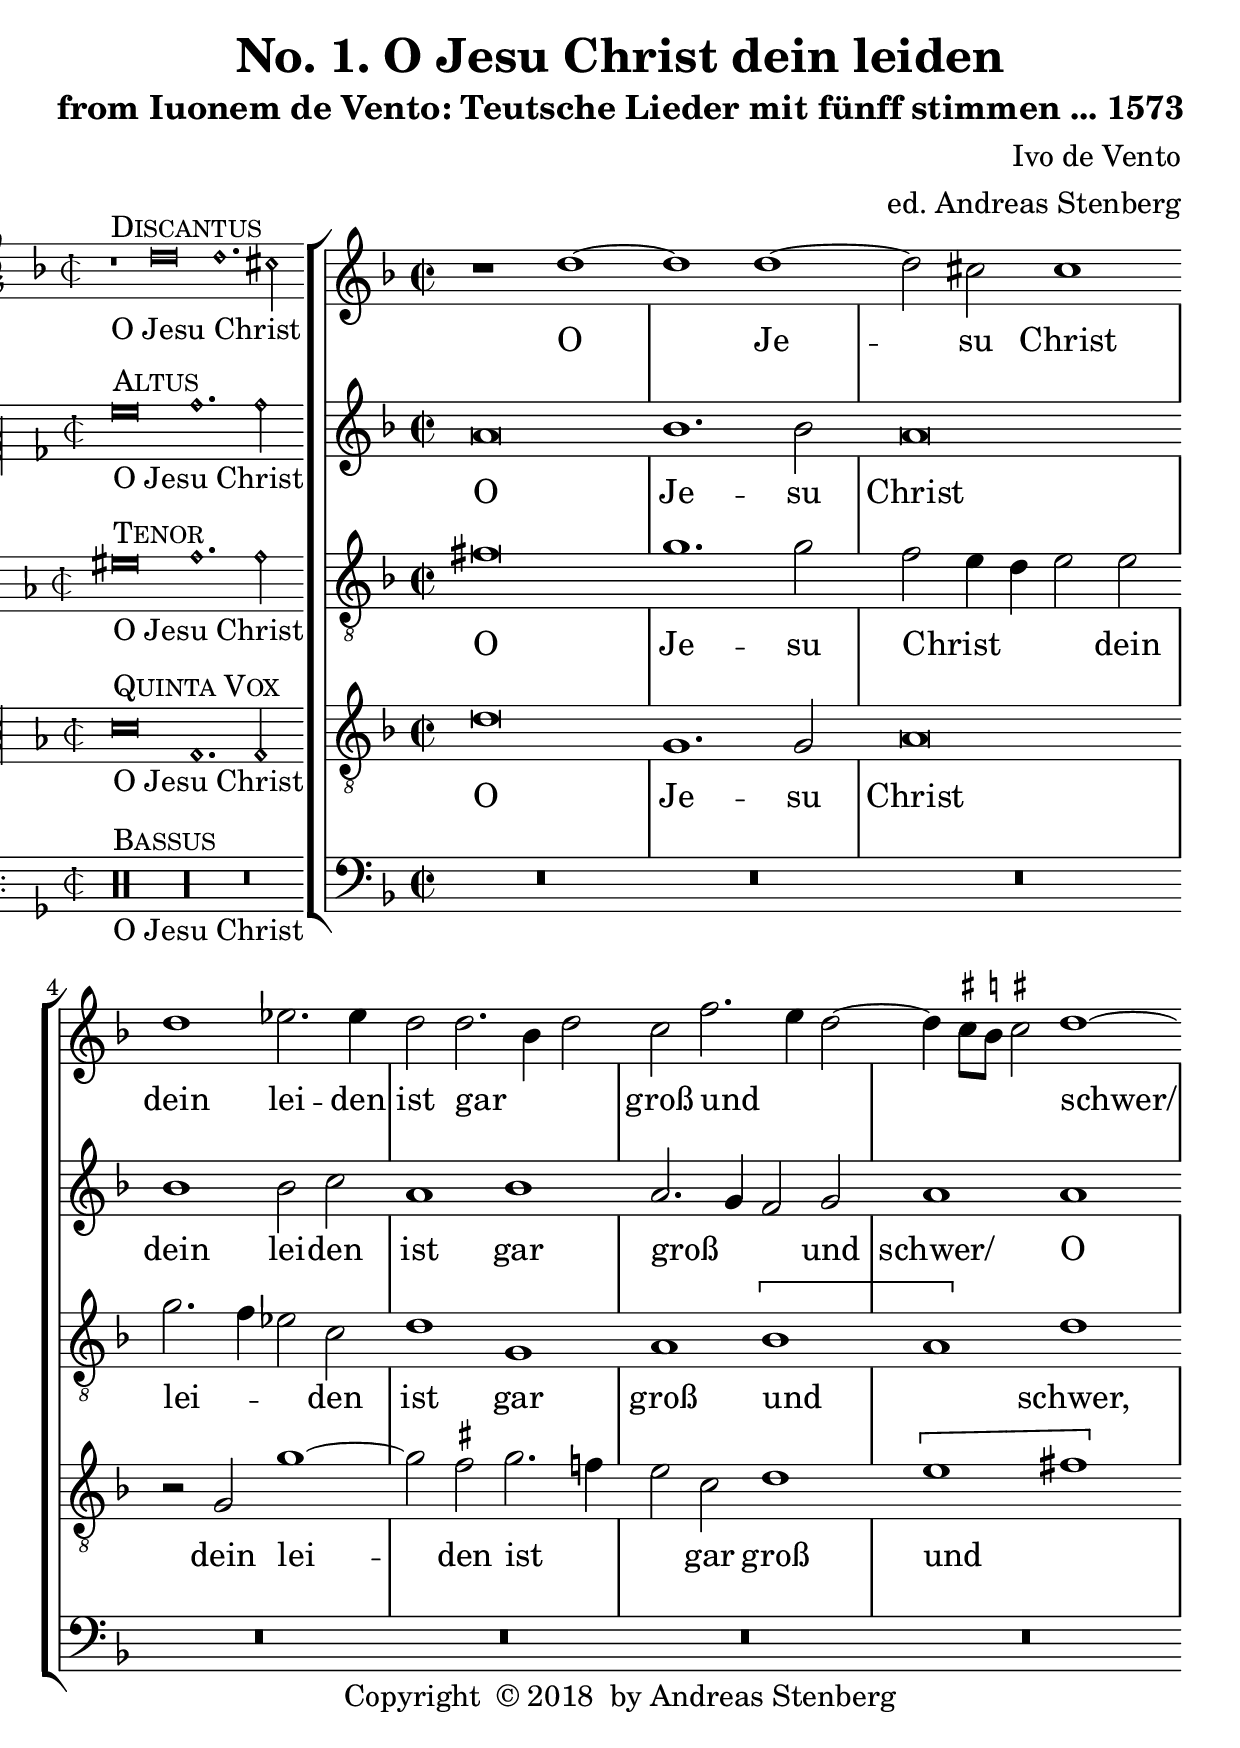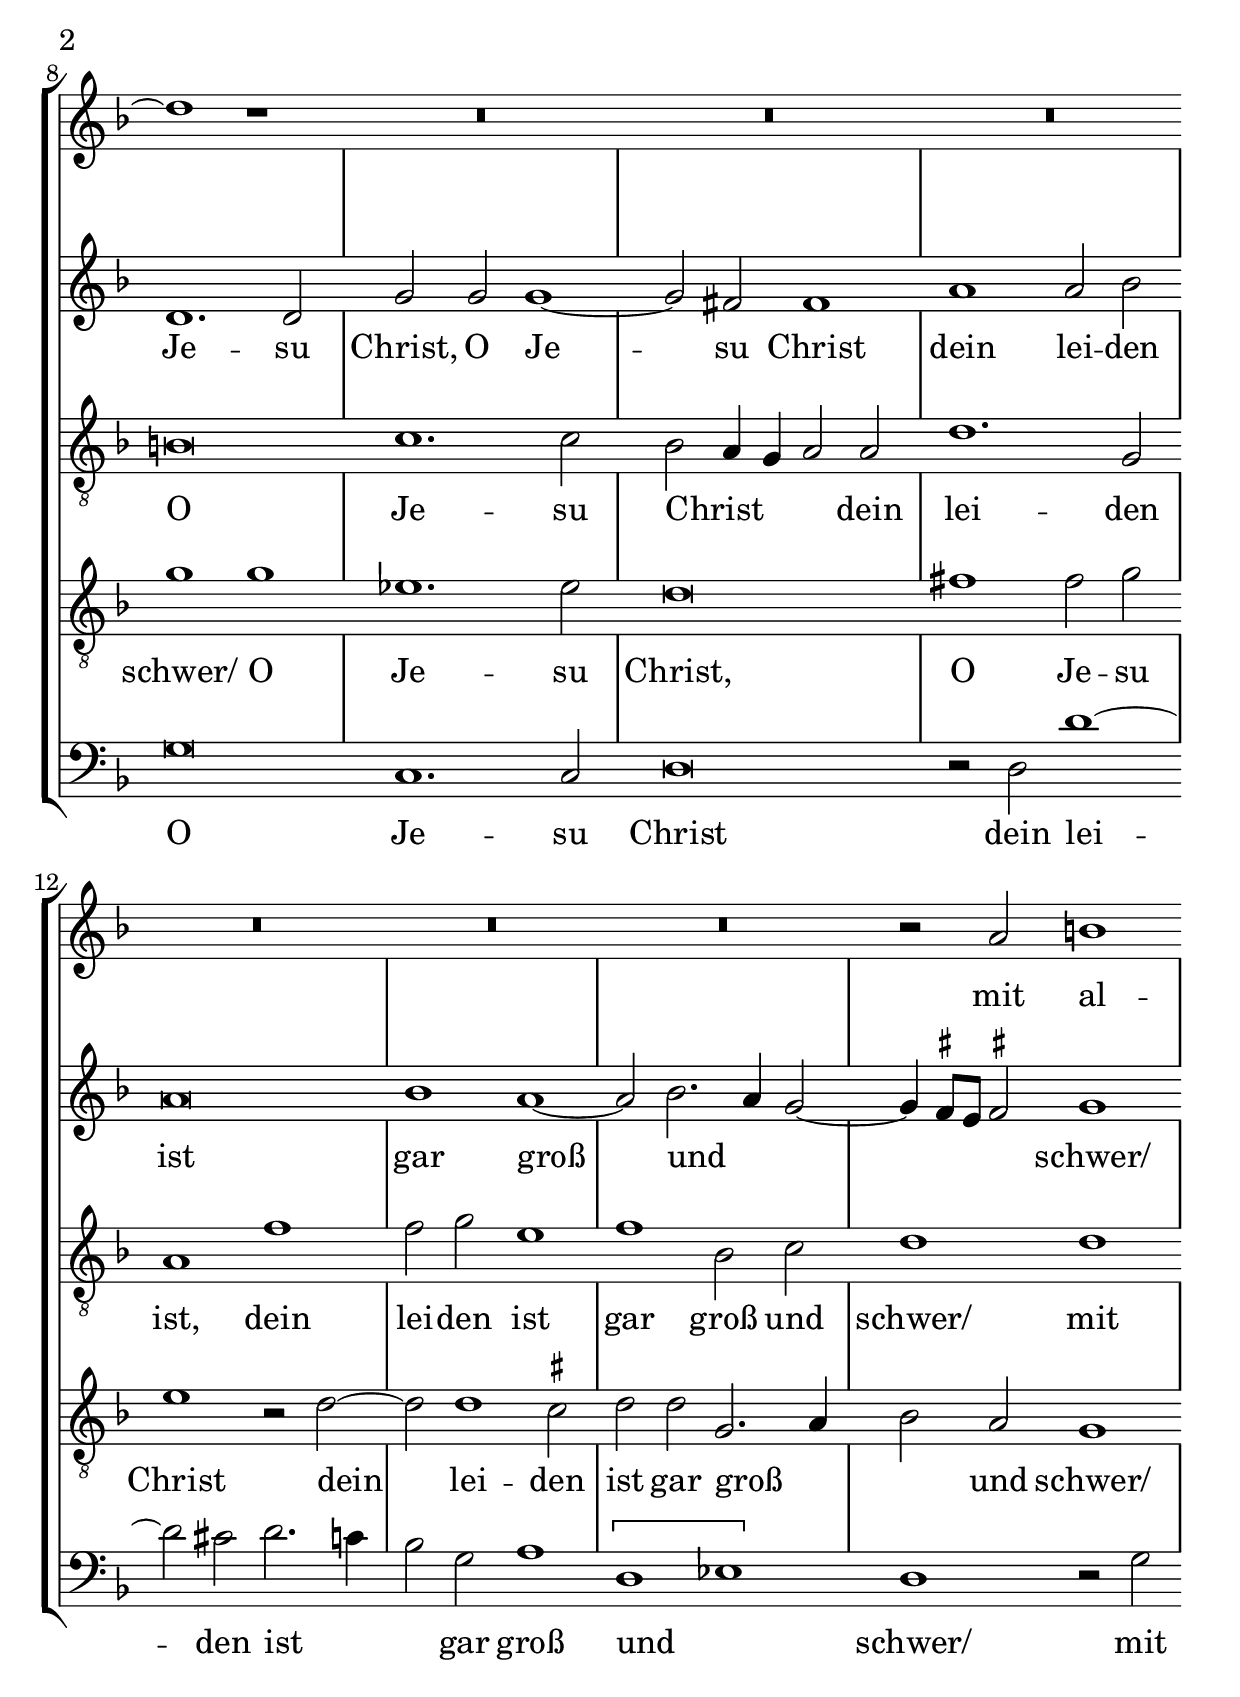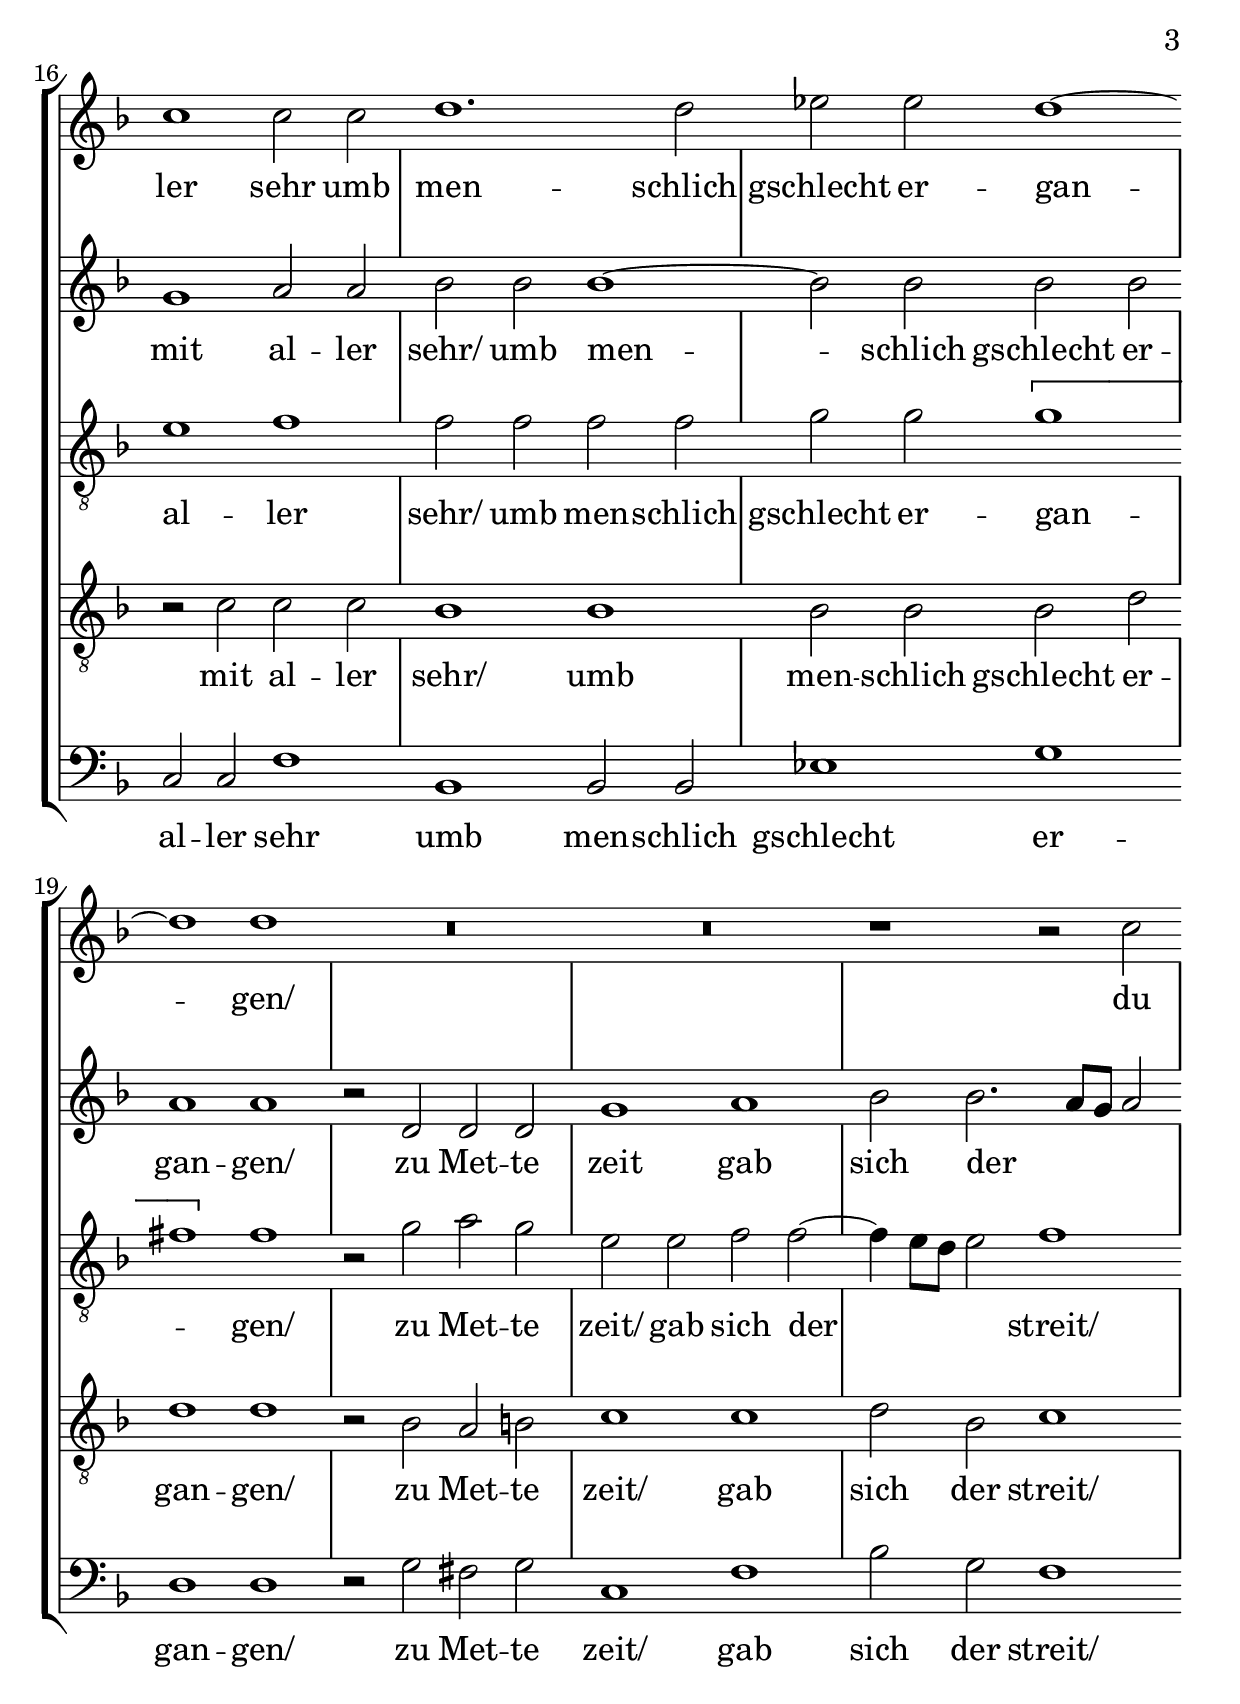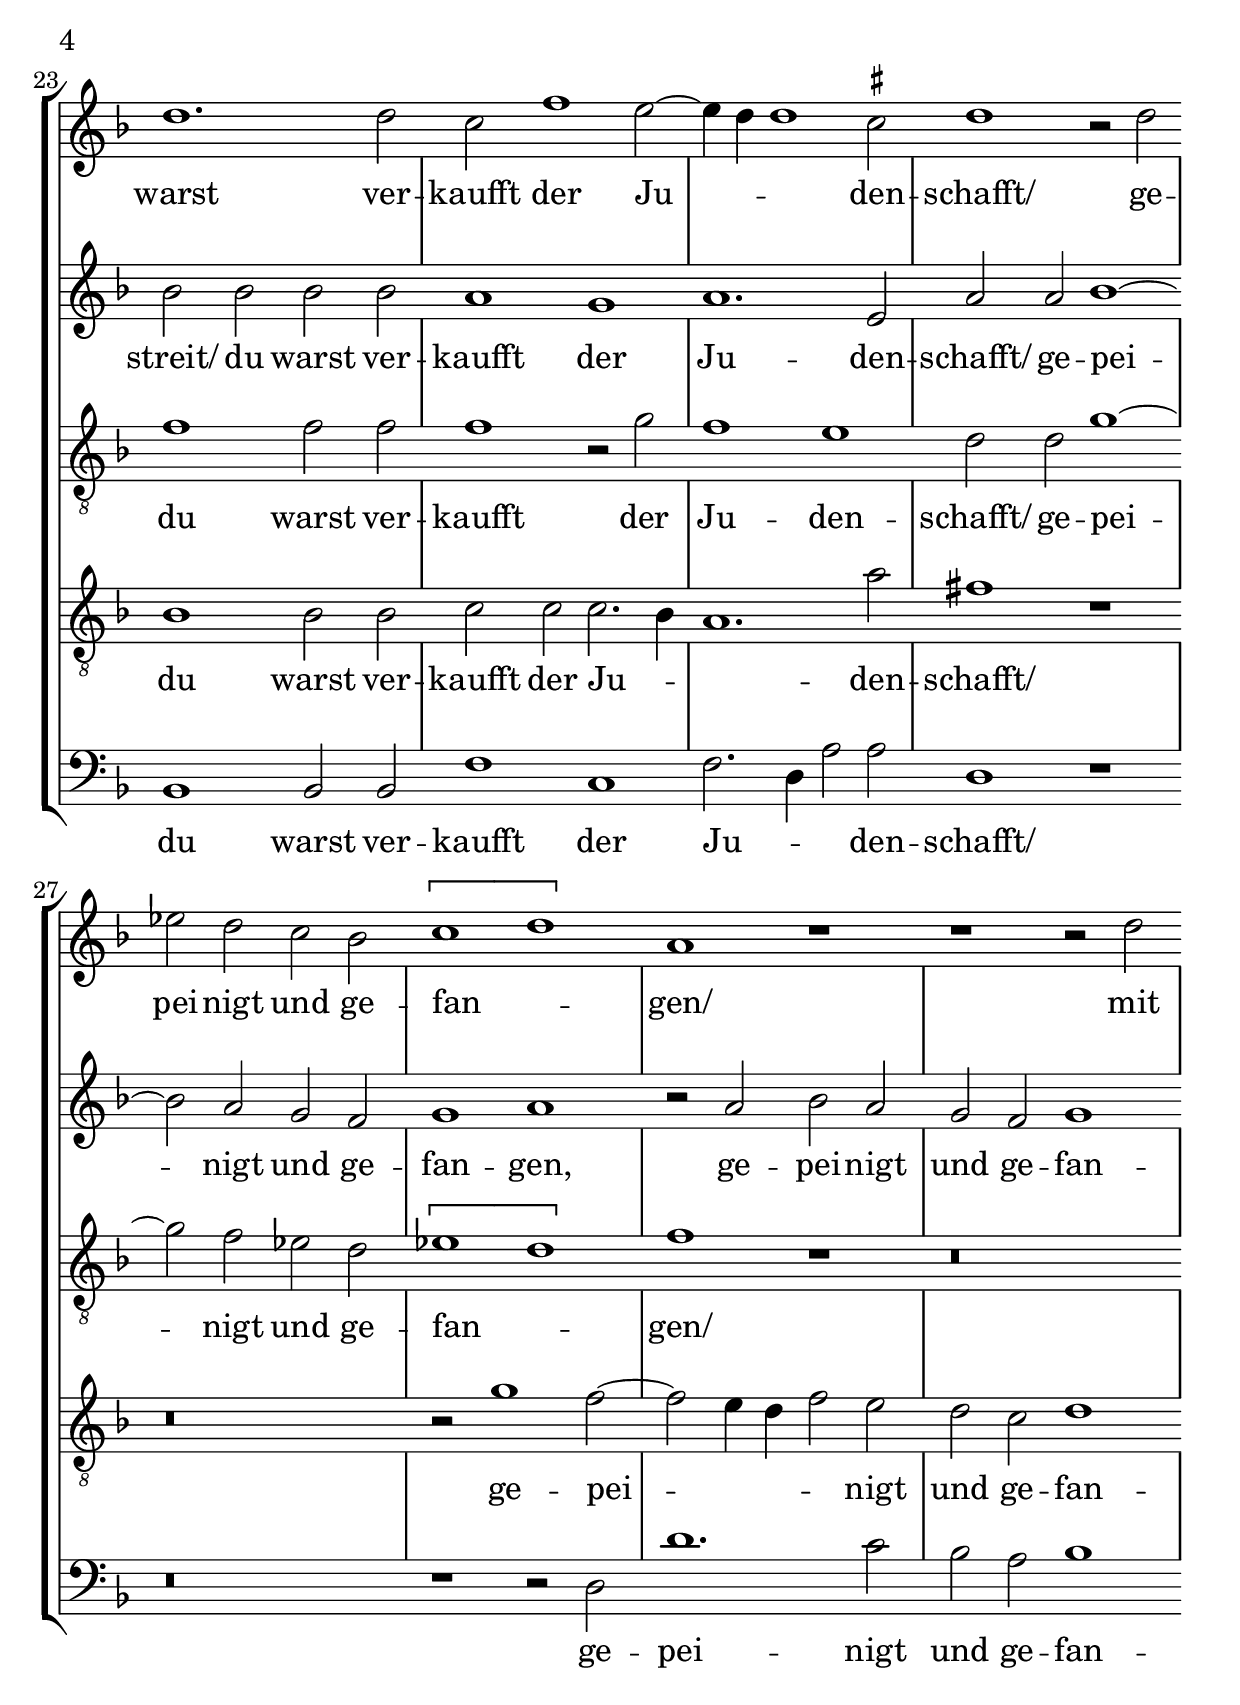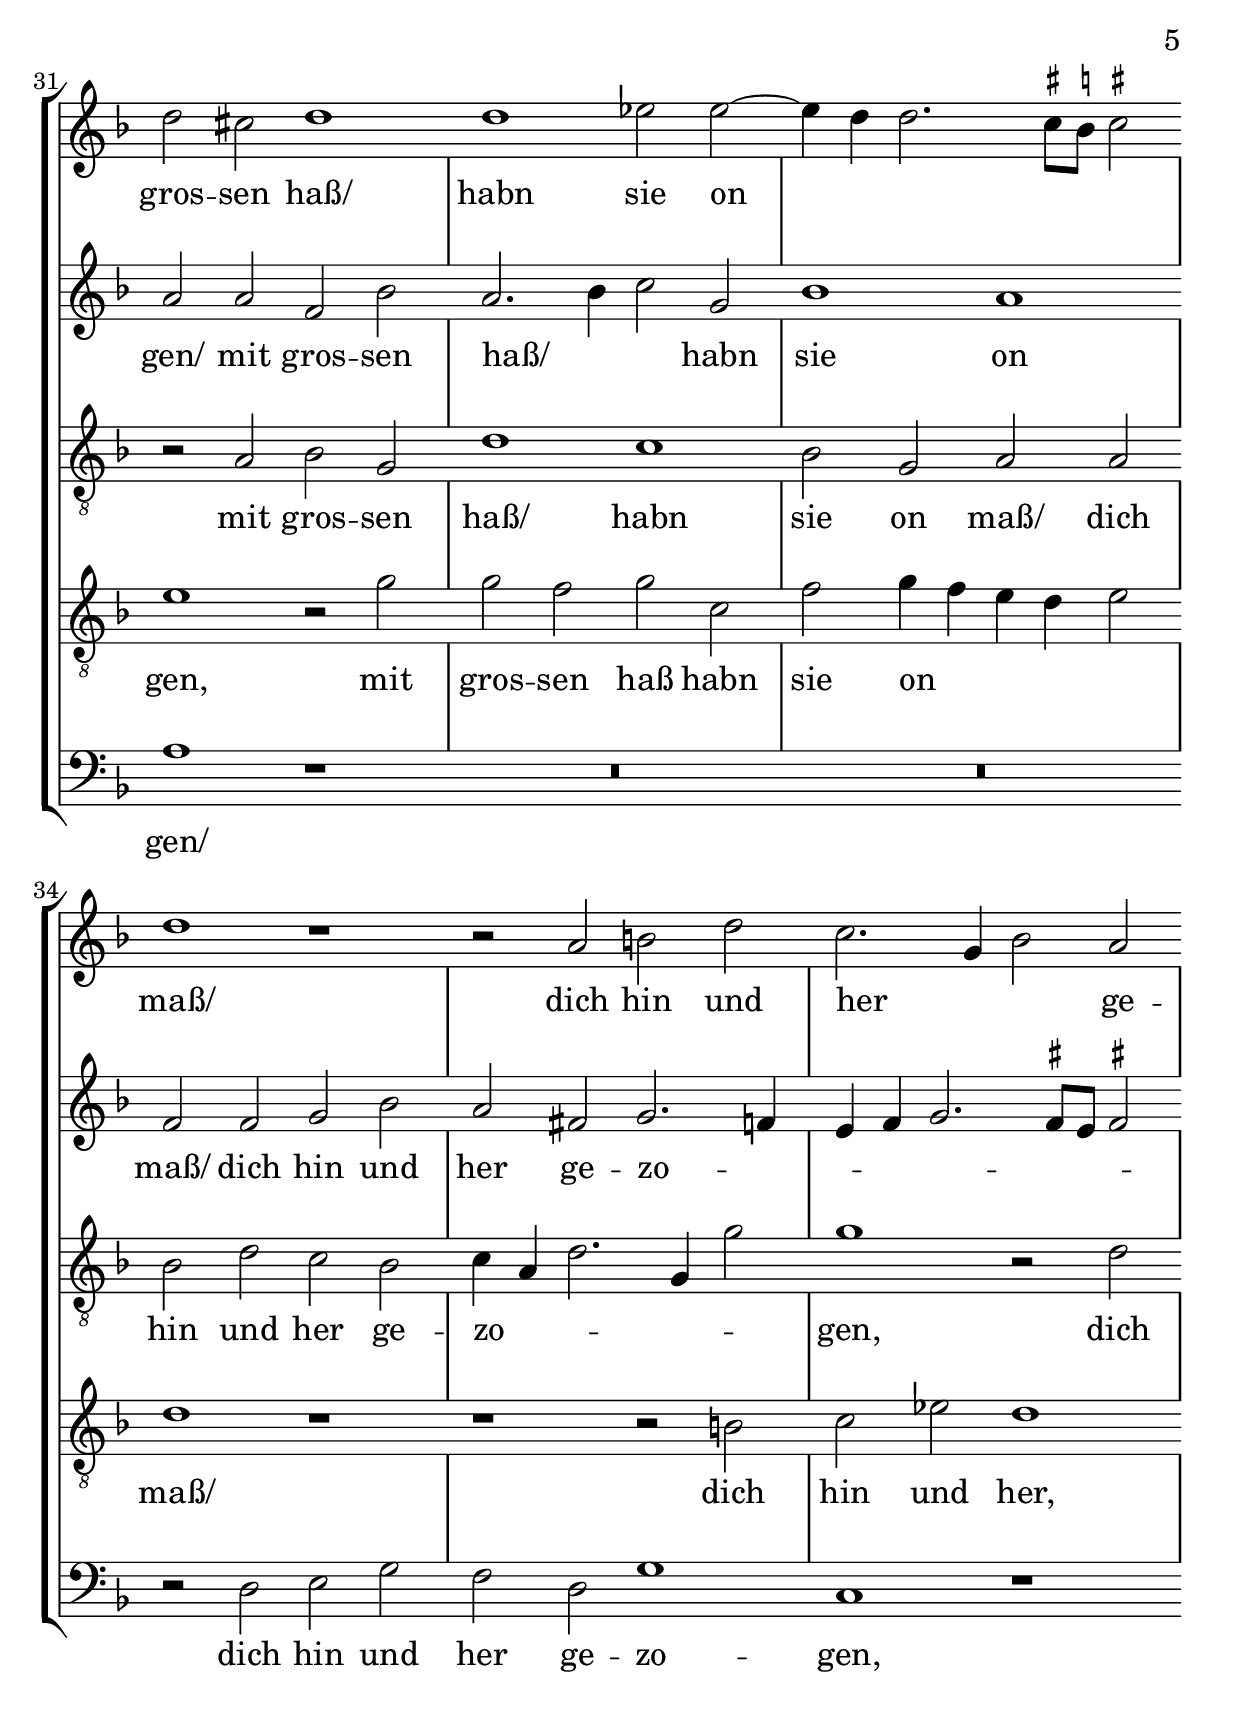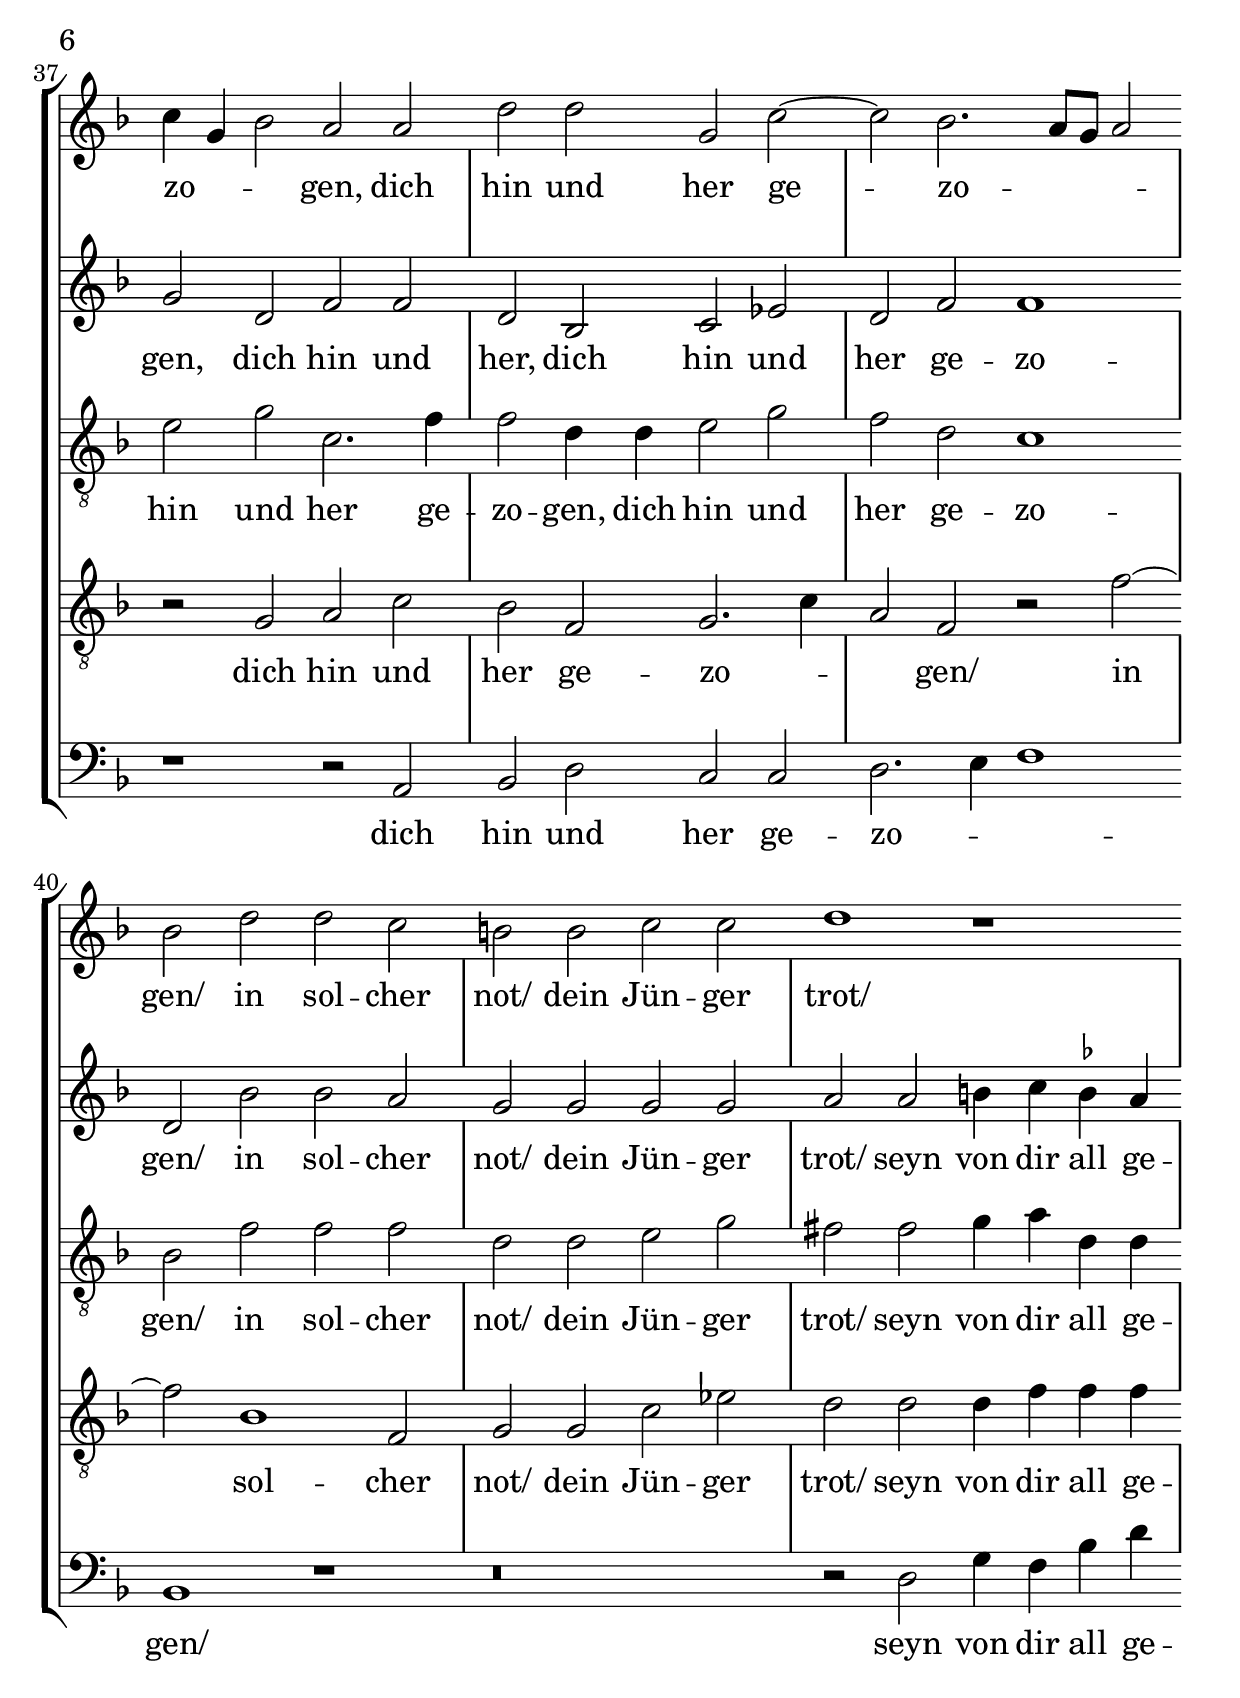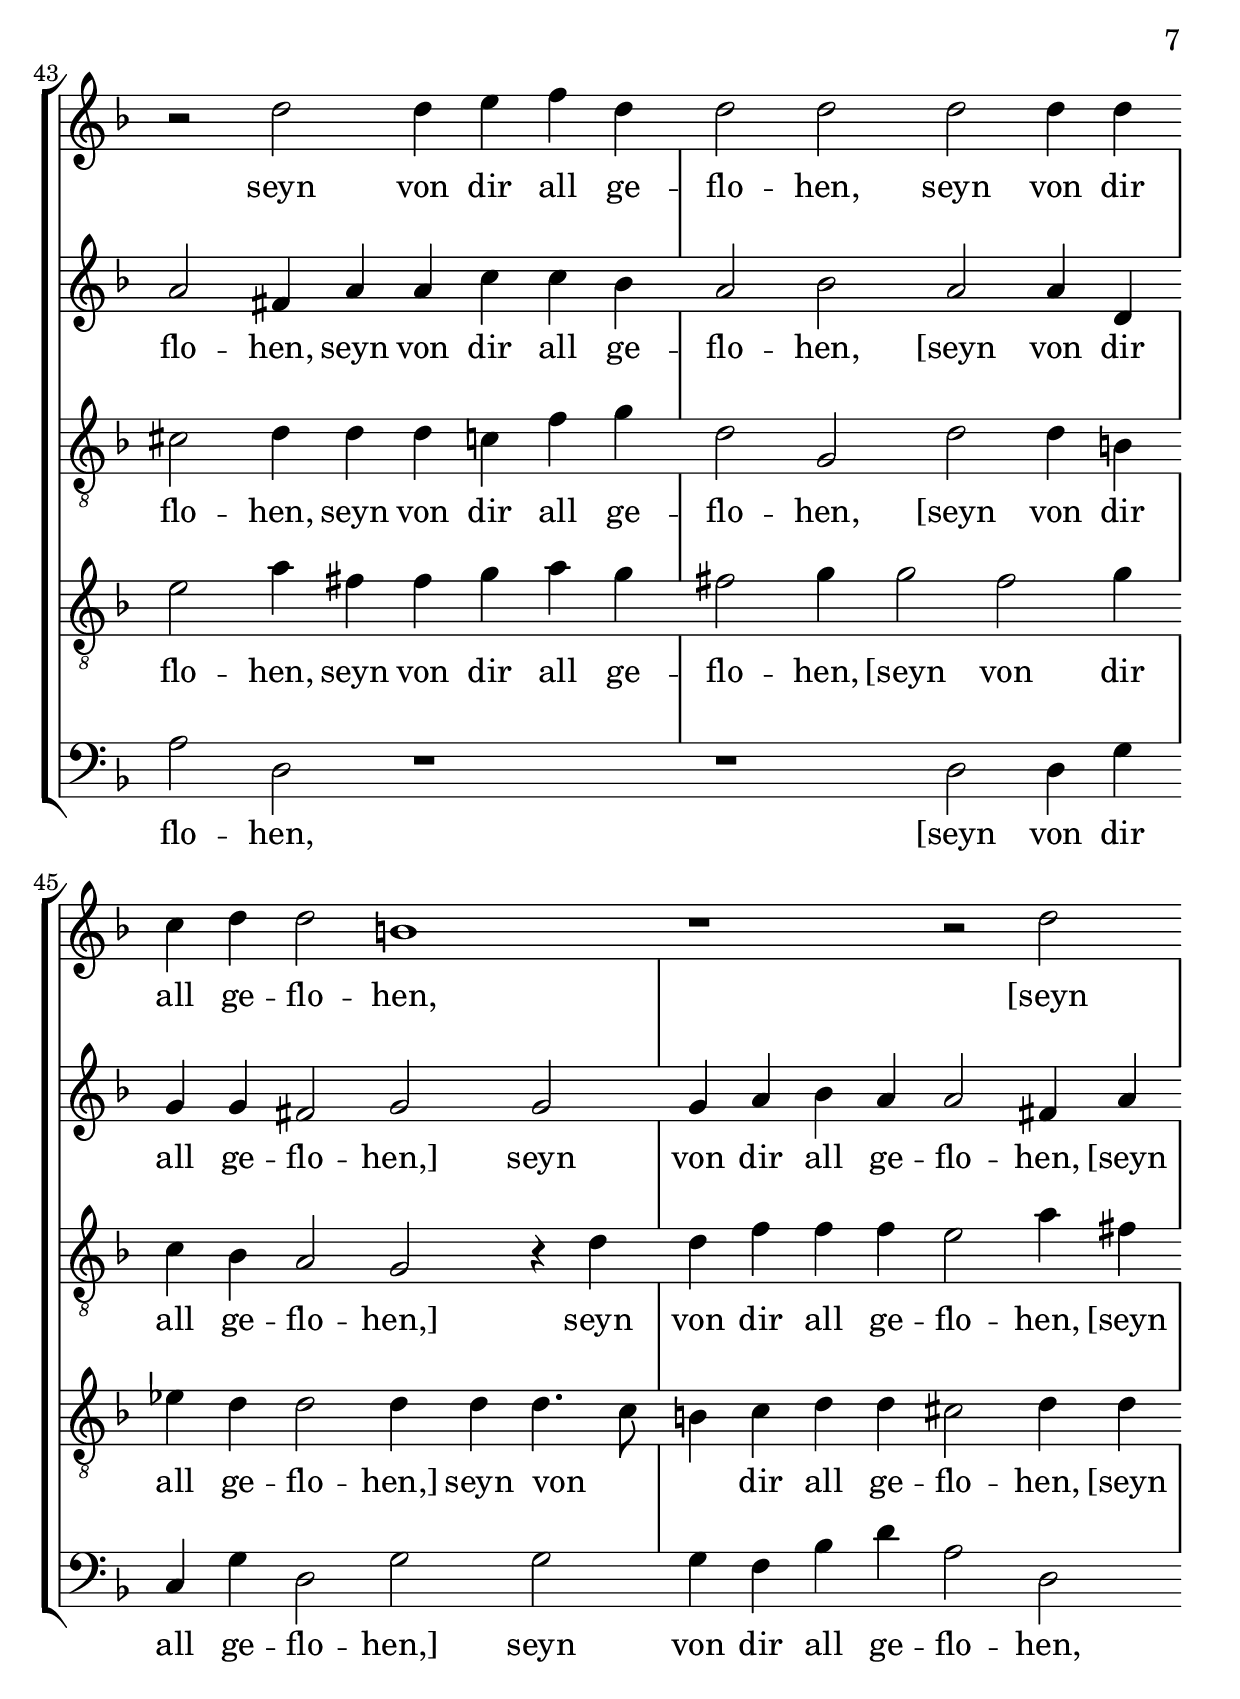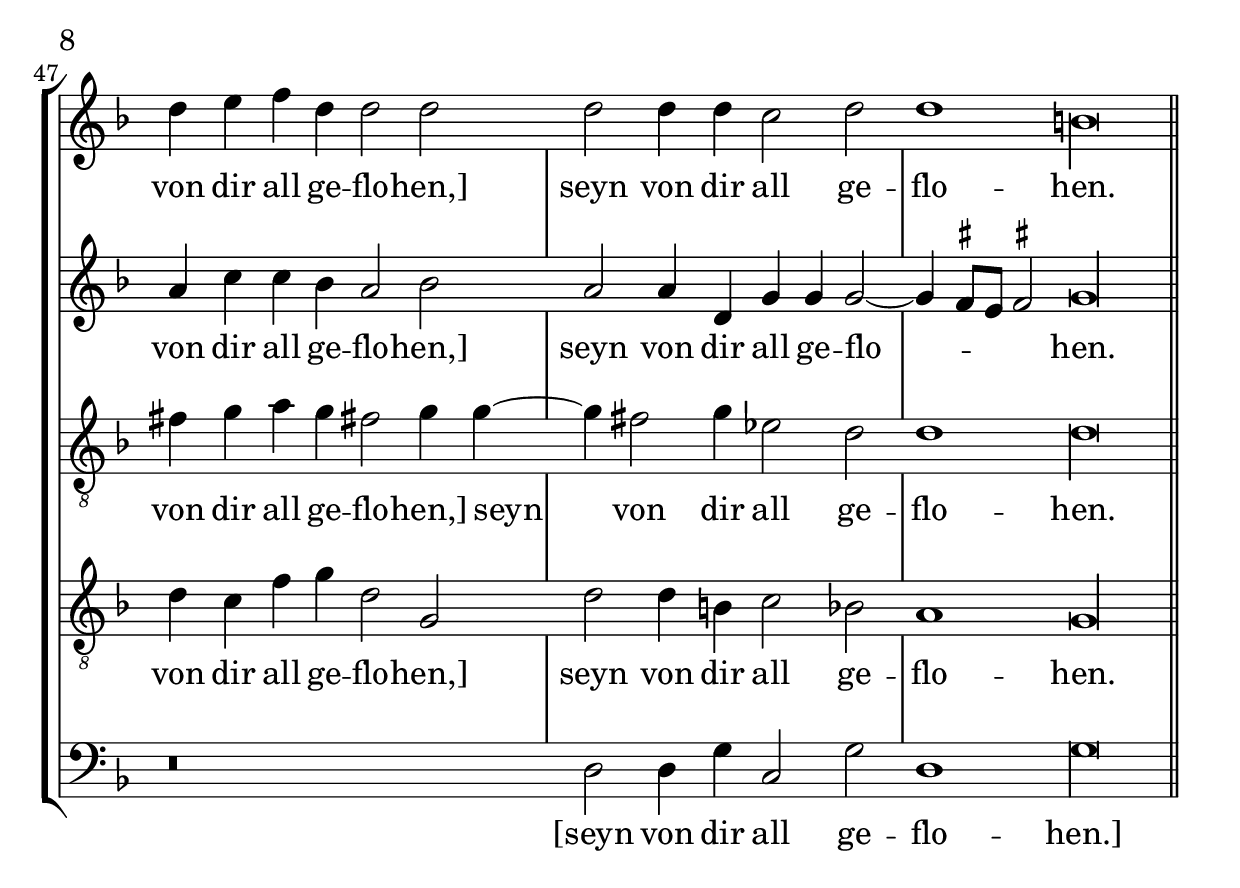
\version "2.18.0"
\include "deutsch.ly"
ficta = \once \set suggestAccidentals =##t
#(append! supported-clefs '(("mensural-f3" . ("clefs.mensural.f" 0 0))))
#(set-global-staff-size 26)
\header {
  title = "No. 1. O Jesu Christ dein leiden"
  subtitle = "from Iuonem de Vento: Teutsche Lieder mit fünff stimmen ... 1573"
  composer = "Ivo de Vento"
  arranger = "ed. Andreas Stenberg"
  poet = ""
  meter =""
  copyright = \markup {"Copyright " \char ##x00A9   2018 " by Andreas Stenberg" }
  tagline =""
}
global = {
  \key f \major
}

sopMusic = \relative c'' {

  \set Score.tempoHideNote = ##t
  \tempo 2 = 86
  \time 2/2
  \set Timing.measureLength = #(ly:make-moment 4/2)
  \override Staff.BarLine.transparent = ##t
  r1 d1~
  d1 d1~
  d2 cis2 cis1
  d1 es2. es4
  d2 d2.\melisma b4 d2\melismaEnd
  c2 f2.\melisma e4					%% end of first line in orig.
  d2~
  d4 \ficta cis8 \ficta h8 \ficta cis!2\melismaEnd d1~
  d1 r1
  R\breve*6
  r2 a2 h1
  c1 c2 c2
  d1. d2							%% end of second line
  es2 es2 d1~
  d1 d1
  R\breve*2
  r1 r2 c2
  d1. d2
  c2 f1 e2~\melisma
  e4 d4 d1\melismaEnd \ficta cis2
  d1 r2 d2
  es2 d2 c2 b2						%% end of third line
  \[c1\melisma d1\]\melismaEnd
  a1 r1
  r1 r2 d2
  d2 cis2 d1
  d1 es2 es2~\melisma
  es4 d4 d2. \ficta cis8 \ficta h8 \ficta cis!2\melismaEnd 
  d1 r1
  r2 a2 h2 d2 
  c2.\melisma g4						%% end of fourth line
  b2\melismaEnd a2 
  c4\melisma g4 b2\melismaEnd a2 a2
  d2 d2 g,2 c2~
  c2 b2.\melisma a8 g8 a2\melismaEnd
  b2 d2 d2 c2 
  h2 h2 							%% end of fifth line and first page.
  c2 c2 
  d1 r1
  r2 d2 d4 e4 f4 d4
  d2 d2 d2 d4 d4
  c4 d4 d2 h1
  r1 r2 d2						%% end of sixth line (first on second page)
  d4 e4 f4 d4 d2 d2
  d2 d4 d4 c2 d2
  d1
  \cadenzaOn
  h\longa
  \revert Staff.BarLine.transparent
  \bar "||"
}
sopWords = \lyricmode {
  O Je -- su Christ dein lei -- den ist gar groß und schwer/
  mit al -- ler sehr umb men -- schlich gschlecht er -- gan -- gen/
  du warst ver -- kaufft der Ju -- den -- schafft/
  ge -- pei -- nigt und ge -- fan -- gen/ 
  mit gros -- sen haß/
  habn sie on maß/
  dich hin und her ge -- zo -- gen,
  dich hin und her ge -- zo -- gen/
  in sol -- cher not/
  dein Jün -- ger trot/
  seyn von dir all ge -- flo -- hen,
  seyn von dir all ge -- flo -- hen,
  [seyn von dir all ge -- flo -- hen,]
  seyn von dir all ge -- flo -- hen.
}
altoMusic = \relative c' {
  \override Staff.BarLine.transparent = ##t
  a'\breve
  b1. b2
  a\breve
  b1 b2 c2
  a1 b1
  a2.\melisma g4 f2\melismaEnd g2
  a1 a1							%% end of first line in orig.
  d,1. d2
  g2 g2 g1~
  g2 fis2 fis1
  a1 a2 b2
  a\breve
  b1 a1~
  a2 b2.\melisma a4 g2~
  g4 \ficta fis8 e8 \ficta fis!2\melismaEnd				%% end of second line
  g1
  g1 a2 a2
  b2 b2 b1~
  b2 b2 b2 b2
  a1 a1
  r2 d,2 d2 d2
  g1 a1
  b2 b2.\melisma a8 g8 a2\melismaEnd			%% end of third line
  b2 b2 b2 b2
  a1 g1
  a1. e2
  a2 a2 b1~
  b2 a2 g2 f2
  g1 a1 
  r2 a2 b2 a2
  g2 f2 g1						%% end of fourth line
  a2 a2 f2 b2
  a2.\melisma  b4 c2\melismaEnd g2
  b1 a1
  f2 f2 g2 b2
  a2 fis2 g2.\melisma f4
  e4 f4 g2.\ficta fis8 e8 \ficta fis!2\melismaEnd			%% end of fifth line and first page
  g2 d2 f2 f2
  d2 b2 c2 es2 
  d2 f2 f1
  d2 b'2 b2 a2
  g2 g2 g2 g2
  a2 a2							%% end of sixth line (first on second page.)
  h4 c4\ficta b4 
  a4 a2 fis4 a4 a4 c4 c4 b4 
  a2 b2 a2 a4 d,4 
  g4 g4 fis2 g2 g2 						%% end of sewenth line
  g4 a4 b4 a4  a2 fis4 a4 
  a4 c4 c4 b4 a2 b2 
  a2 a4 d,4 g4 g4 g2~\melisma 
  g4 \ficta fis8 e8 \ficta fis!2\melismaEnd
  \cadenzaOn
  g\longa
  \revert Staff.BarLine.transparent
}
altoWords = \lyricmode {
  O Je -- su Christ dein lei -- den ist gar groß und schwer/
  O Je -- su Christ,
  O Je -- su Christ dein lei -- den ist gar groß und schwer/
  mit al -- ler sehr/
  umb men -- schlich gschlecht er -- gan -- gen/
  zu Met -- te zeit gab sich der streit/
  du warst ver -- kaufft der Ju -- den -- schafft/
  ge -- pei -- nigt und ge -- fan -- gen,
  ge -- pei -- nigt und ge -- fan -- gen/ 
  mit gros -- sen haß/
  habn sie on maß/
  dich hin und her ge -- zo -- gen,
  dich hin und her,
  dich hin und her ge -- zo -- gen/
  in sol -- cher not/
  dein Jün -- ger trot/
  seyn von dir all ge -- flo -- hen,
  seyn von dir all ge -- flo -- hen,
  [seyn von dir all ge -- flo -- hen,]
  seyn von dir all ge -- flo -- hen,
  [seyn von dir all ge -- flo -- hen,]
  seyn von dir all ge -- flo -- hen.
}
tenorMusic = \relative c' {
  \clef "treble_8"
  \override Staff.BarLine.transparent = ##t
  fis\breve
  g1. g2
  f2\melisma e4 d4 e2\melismaEnd e2
  g2.\melisma f4 es2\melismaEnd c2
  d1 g,1
  a1							%% end of first line in orig.
  \[b1\melisma
  a1\]\melismaEnd d1
  h\breve 
  c1. c2
  b2\melisma a4 g4 a2\melismaEnd a2
  d1. g,2
  a1 f'1
  f2 g2						%% end of second line
  e1
  f1 b,2 c2
  d1 d1
  e1 f1
  f2 f2 f2 f2
  g2 g2 \[g1\melisma
  fis\]\melismaEnd fis1
  r2 g2 a2 g2
  e2 e2						%% end of third line
  f2 f2~\melisma
  f4 e8 d8 e2\melismaEnd f1
  f1 f2 f2 
  f1 r2 g2 
  f1 e1
  d2 d2 g1~
  g2 f2 es2 d2
  \[es1\melisma d1\]\melismaEnd
  f1							%% end of fourth line
  r1
  r\breve
  r2 a,2 b2 g2
  d'1 c1
  b2 g2 a2 a2
  b2 d2 c2 b2
  c4\melisma a4 d2. g,4 g'2\melismaEnd
  g1 r2 d2 						%5 end of fifth line and first page.
  e2 g2 c,2. f4
  f2 d4 d4 e2 g2 
  f2 d2 c1
  b2 f'2 f2 f2
  d2 d2 e2 g2
  fis2 fis2						%% end of sixth line (first on second page).
  g4 a4 d,4 d4 
  cis2 d4 d4 d4 c4 f4 g4
  d2 g,2 d'2 d4 h4
  c4 b4 a2 g2 r4 d'4					%5 end of sewenth line
  d4 f4 f4 f4 e2 a4 fis4
  fis4 g4 a4 g4 fis!2 g4 g4~
  g4 fis2 g4 es2 d2
  d1
  \cadenzaOn
  d\longa
  \revert Staff.BarLine.transparent
}
tenorWords = \lyricmode {
  O Je -- su Christ dein lei -- den ist gar groß und schwer,
  O Je -- su Christ dein lei -- den ist,
  dein lei -- den ist gar groß und schwer/
  mit al -- ler sehr/
  umb men -- schlich gschlecht er -- gan -- gen/
  zu Met -- te zeit/ gab sich der streit/
  du warst ver -- kaufft der Ju -- den -- schafft/
  ge -- pei -- nigt und ge -- fan -- gen/ 
  mit gros -- sen haß/
  habn sie on maß/
  dich hin und her ge -- zo -- gen,
  dich hin und her ge -- zo -- gen,
  dich hin und her ge -- zo -- gen/
  in sol -- cher not/
  dein Jün -- ger trot/
  seyn von dir all ge -- flo -- hen,
  seyn von dir all ge -- flo -- hen,
  [seyn von dir all ge -- flo -- hen,]
  seyn von dir all ge -- flo -- hen,
  [seyn von dir all ge -- flo -- hen,]
  seyn von dir all ge -- flo -- hen.
}
tenorIIMusic = \relative c' {
  \clef "treble_8"
  \override Staff.BarLine.transparent = ##t
  d\breve
  g,1. g2
  a\breve
  r2 g2 g'1~
  g2 \ficta fis2 g2.\melisma f4
  e2\melismaEnd c2 d1
  \[e1\melisma fis1\]\melismaEnd
  g1 g1						%% end of first line in orig.
  es1. es2
  d\breve 
  fis1 fis2 g2
  e1 r2 d2~
  d2 d1 \ficta cis2
  d2 d2 g,2.\melisma a4
  b2\melismaEnd a2					%% end of second line
  g1 
  r2 c2 c2 c2
  b1 b1
  b2 b2 b2 d2
  d1 d1
  r2 b2 a2 h2
  c1 c1
  d2 b2 c1
  b1							%% end of third line
  b2 b2
  c2 c2 c2.\melisma b4
  a1.\melismaEnd a'2
  fis1 r1
  r\breve
  r2 g1 f2~
  f2\melisma e4 d4 f2\melismaEnd e2 
  d2 c2 d1
  e1 r2 g2						%% end of fourth line
  g2 f2 g2 c,2
  f2 g4\melisma f4 e4 d4 e2\melismaEnd
  d1 r1
  r1 r2 h2 
  c2 es2 d1 
  r2 g,2 a2 c2 
  b2 f2						%% end of fifth line and first page
  g2.\melisma c4
  a2\melismaEnd f2 r2 f'2~
  f2 b,1 f2
  g2 g2 c2 es2
  d2 d2 d4 f4 f4 f4 
  e2 a4 fis4						%% end of sixth line (first on second page)
  fis4 g4 a4 g4
  fis2 g4 g2 fis2 g4
  es4 d4 d2 d4 d4 d4.\melisma c8
  h4\melismaEnd c4 d4 d4						%% end of sewenth line
  cis2 d4 d4 
  d4 c4 f4 g4 d2 g,2
  d'2 d4 h4 c2 b2
  a1
  \cadenzaOn
  g\longa
  \revert Staff.BarLine.transparent
}
tenorIIWords = \lyricmode {
  O Je -- su Christ dein lei -- den ist gar groß und schwer/
  O Je -- su Christ,
  O Je -- su Christ dein lei -- den ist gar groß und schwer/
  mit al -- ler sehr/
  umb men -- schlich gschlecht er -- gan -- gen/
  zu Met -- te zeit/
  gab sich der streit/
  du warst ver -- kaufft der Ju -- den -- schafft/
  ge -- pei -- nigt und ge -- fan -- gen,
  mit gros -- sen haß
  habn sie on maß/
  dich hin und her,
  dich hin und her ge -- zo -- gen/
  in sol -- cher not/
  dein Jün -- ger trot/
  seyn von dir all ge -- flo -- hen,
  seyn von dir all ge -- flo -- hen,
  [seyn von dir all ge -- flo -- hen,]
  seyn von dir all ge -- flo -- hen,
  [seyn von dir all ge -- flo -- hen,]
  seyn von dir all ge -- flo -- hen.
}
bassMusic = \relative c {
  \override Staff.BarLine.transparent = ##t
  R\breve*7
  g'\breve
  c,1. c2
  d\breve
  r2 d2 d'1~
  d2 cis2 d2.\melisma c4
  b2\melismaEnd g2 a1
  \[d,1\melisma es1\]\melismaEnd				%% end of first line in orig.
  d1 r2 g2
  c,2 c2 f1
  b,1 b2 b2
  es1 g1
  d1 d1 
  r2 g2 fis2 g2
  c,1								%% end of second line
  f1 
  b2 g2 f1
  b,1 b2 b2
  f'1 c1
  f2.\melisma d4 a'2\melismaEnd a2
  d,1 r1
  r\breve
  r1 r2 d2
  d'1. c2
  b2 a2								%% end of third line
  b1 
  a1 r1
  R\breve*2
  r2 d,2 e2 g2
  f2 d2 g1
  c,1 r1
  r1 r2 a2
  b2 d2 c2 c2
  d2.\melisma e4 f1\melismaEnd
  b,1 r1
  r\breve
  r2 d2								%% end of fourth line
  g4 f4 b4 d4
  a2 d,2 r1
  r1 d2 d4 g4 
  c,4 g'4 d2 g2 g2 
  g4 f4 b4 d4 a2 d,2 
  r\breve
  d2 d4 g4 c,2 g'2
  d1
  \cadenzaOn
  g\longa
  \revert Staff.BarLine.transparent
}
bassWords = \lyricmode {
  O Je -- su Christ dein lei -- den ist gar groß und schwer/
  mit al -- ler sehr umb men -- schlich gschlecht er -- gan -- gen/
  zu Met -- te zeit/ gab sich der streit/
  du warst ver -- kaufft der Ju -- den -- schafft/
  ge -- pei -- nigt und ge -- fan -- gen/ 
  dich hin und her ge -- zo -- gen,
  dich hin und her ge -- zo -- gen/
  seyn von dir all ge -- flo -- hen,
  [seyn von dir all ge -- flo -- hen,]
  seyn von dir all ge -- flo -- hen,
  [seyn von dir all ge -- flo -- hen.]
}
incipitDiscantus = \markup {
  \score {
    {
      %      \set Staff.instrumentName = #"Tenor "
      \override NoteHead.style = #'neomensural
      \override Rest.style = #'neomensural
      \override Staff.TimeSignature.style = #'mensural
      \cadenzaOn
      \clef "petrucci-g"
      \key f \major
      \time 2/2

      r1 ^\markup { \smallCaps"Discantus"} _"O Jesu Christ"
      d''\breve d''1. cis''2
    }
    \layout {
      \context {
        \Voice
        \remove "Ligature_bracket_engraver"
        \consists "Mensural_ligature_engraver"
      }
      line-width = 4.5\cm
    }
  }
}


incipitAltus = \markup {
  \score {
    {
      %      \set Staff.instrumentName = #"Tenor "
      \override NoteHead.style = #'neomensural
      \override Rest.style = #'neomensural
      \override Staff.TimeSignature.style = #'mensural
      \cadenzaOn
      \clef "petrucci-c2"
      \key f \major
      \time 2/2
      a'\breve^\markup \smallCaps"Altus"_"O Jesu Christ"
      b'1. b'2
    }
    \layout {
      \context {
        \Voice
        \remove "Ligature_bracket_engraver"
        \consists "Mensural_ligature_engraver"
      }
      line-width = 4.5\cm
    }
  }
}


incipitTenor = \markup {
  \score {
    {
      %      \set Staff.instrumentName = #"Tenor "
      \override NoteHead.style = #'neomensural
      \override Rest.style = #'neomensural
      \override Staff.TimeSignature.style = #'mensural
      \cadenzaOn
      \clef "petrucci-c3"
      \key f \major
      \time 2/2
      fis'\breve^\markup \smallCaps"Tenor" _"O Jesu Christ"
      g'1. g'2
    }
    \layout {
      \context {
        \Voice
        \remove "Ligature_bracket_engraver"
        \consists "Mensural_ligature_engraver"
      }
      line-width = 5.0\cm
    }
  }
}
incipitTenorII = \markup {
  \score {
    {
      %      \set Staff.instrumentName = #"Tenor "
      \override NoteHead.style = #'neomensural
      \override Rest.style = #'neomensural
      \override Staff.TimeSignature.style = #'mensural
      \cadenzaOn
      \clef "petrucci-c3"
      \key f \major
      \time 2/2
      d'\breve^\markup \smallCaps"Quinta Vox" _"O Jesu Christ"
      g1. g2
    }
    \layout {
      \context {
        \Voice
        \remove "Ligature_bracket_engraver"
        \consists "Mensural_ligature_engraver"
      }
      line-width = 5.0\cm
    }
  }
}

incipitBassus = \markup {
  \score {
    {
      %      \set Staff.instrumentName = #"Tenor "
      \override NoteHead.style = #'neomensural
      \override Rest.style = #'neomensural
      \override Staff.TimeSignature.style = #'mensural
      \cadenzaOn
      \clef "mensural-f3"
      \key f \major
      \time 2/2
      r\maxima^\markup \smallCaps"Bassus"_"O Jesu Christ"
      r\longa r\breve
    }
    \layout {
      \context {
        \Voice
        \remove "Ligature_bracket_engraver"
        \consists "Mensural_ligature_engraver"
      }
      line-width = 4.5\cm
    }
  }
}


\score {
  <<
    \new StaffGroup \with {
      \override VerticalAxisGroup.staff-staff-spacing = #'((basic-distance . 12))
    } <<
      \new Staff = treble <<
        \set Staff.instrumentName = \incipitDiscantus
        \new Voice = "sopranos" {
          \set  Staff.midiInstrument ="choir aahs"
          %	\voiceOne
          << \global \sopMusic >>
        }
      >>
      \new Lyrics = sopranos { s1 }

      \new Staff = "medius" <<
        \set Staff.instrumentName = \incipitAltus

        \new Voice = "altos" {
          %	\voiceTwo
          \set  Staff.midiInstrument ="choir aahs"
          << \global \altoMusic >>
        }
      >>

      \new Lyrics = "altos" { s1 }
      \new Staff = tenors <<
        \set Staff.instrumentName = \incipitTenor

        \clef "treble"
        \new Voice = "tenors" {
          \set  Staff.midiInstrument ="choir aahs"
          %	\voiceOne
          << \global \tenorMusic >>
        }
      >>
      \new Lyrics = "tenors" { s1 }

      \new Staff = tenorsII <<
        \set Staff.instrumentName = \incipitTenorII

        \clef "treble"
        \new Voice = "tenorsII" {
          \set  Staff.midiInstrument ="choir aahs"
          %	\voiceOne
          << \global \tenorIIMusic >>
        }
      >>
      \new Lyrics = "tenorsII" { s1 }

      \new Staff ="basses" {
        \set Staff.instrumentName = \incipitBassus

        \new Voice = "basses" {
          \set  Staff.midiInstrument ="choir aahs"
          \clef "bass"
          %	\voiceTwo
          << \global \bassMusic >>
        }
      }
    >>
    \new Lyrics = basses { s1 }

    \context Lyrics = sopranos \lyricsto sopranos \sopWords
    \context Lyrics = altos \lyricsto altos \altoWords
    \context Lyrics = tenors \lyricsto tenors \tenorWords
    \context Lyrics = tenorsII \lyricsto tenorsII \tenorIIWords
    \context Lyrics = basses \lyricsto basses \bassWords
  >>
  \layout {
    \context {
      \Score
      % no bars in staves
      %      \override BarLine.transparent = ##t

    }
    % the next three instructions keep the lyrics between the bar lines
    \context {
      \Lyrics
      \consists "Bar_engraver"
      \override BarLine.transparent = ##t
    }
    \context {
      \StaffGroup
      \consists "Separating_line_group_engraver"
    }
    \context {
      \Voice
      % no slurs
      \override Slur.transparent = ##t
      % Comment in the below "\remove" command to allow line
      % breaking also at those barlines where a note overlaps
      % into the next bar.  The command is commented out in this
      % short example score, but especially for large scores, you
      % will typically yield better line breaking and thus improve
      % overall spacing if you comment in the following command.
      %\remove "Forbid_line_break_engraver"
    }
    indent = 4.5\cm
  }

}
\score {
  <<
    \new StaffGroup <<
      \new Staff = treble <<
        \set Staff.instrumentName = \incipitDiscantus
        \new Voice = "sopranos" {
          \set  Staff.midiInstrument ="choir aahs"
          %	\voiceOne
          << \global \sopMusic >>
        }
      >>
      \new Lyrics = sopranos { s1 }

      \new Staff = "medius" <<
        \set Staff.instrumentName = \incipitAltus

        \new Voice = "altos" {
          %	\voiceTwo
          \set  Staff.midiInstrument ="choir aahs"
          << \global \altoMusic >>
        }
      >>

      \new Lyrics = "altos" { s1 }
      \new Staff = tenors <<
        \set Staff.instrumentName = \incipitTenor

        \clef "treble"
        \new Voice = "tenors" {
          \set  Staff.midiInstrument ="choir aahs"
          %	\voiceOne
          << \global \tenorMusic >>
        }
      >>
      \new Lyrics = "tenors" { s1 }
      \new Staff = tenorsII <<
        \set Staff.instrumentName = \incipitTenorII

        \clef "treble"
        \new Voice = "tenorsII" {
          \set  Staff.midiInstrument ="choir aahs"
          %	\voiceOne
          << \global \tenorIIMusic >>
        }
      >>
      \new Lyrics = "tenorsII" { s1 }

      \new Staff ="basses" {
        \set Staff.instrumentName = \incipitBassus

        \new Voice = "basses" {
          \set  Staff.midiInstrument ="choir aahs"
          \clef "G_8"
          %	\voiceTwo
          << \global \bassMusic >>
        }
      }
    >>
    \new Lyrics = basses { s1 }

    \context Lyrics = sopranos \lyricsto sopranos \sopWords
    \context Lyrics = altos \lyricsto altos \altoWords
    \context Lyrics = tenors \lyricsto tenors \tenorWords
    \context Lyrics = tenorsII \lyricsto tenorsII \tenorIIWords
    \context Lyrics = basses \lyricsto basses \bassWords
  >>
  \midi {}
}
\paper {
  ragged-bottom = ##t
  ragged-last-bottom = ##t
  ragged-last = ##t
}

%{
convert-ly.py (GNU LilyPond) 2.18.2  convert-ly.py: Processing `'...
Applying conversion: 2.15.7, 2.15.9, 2.15.10, 2.15.16, 2.15.17,
2.15.18, 2.15.19, 2.15.20, 2.15.25, 2.15.32, 2.15.39, 2.15.40,
2.15.42, 2.15.43, 2.16.0, 2.17.0, 2.17.4, 2.17.5, 2.17.6, 2.17.11,
2.17.14, 2.17.15, 2.17.18, 2.17.19, 2.17.20, 2.17.25, 2.17.27,
2.17.29, 2.17.97, 2.18.0
%}
